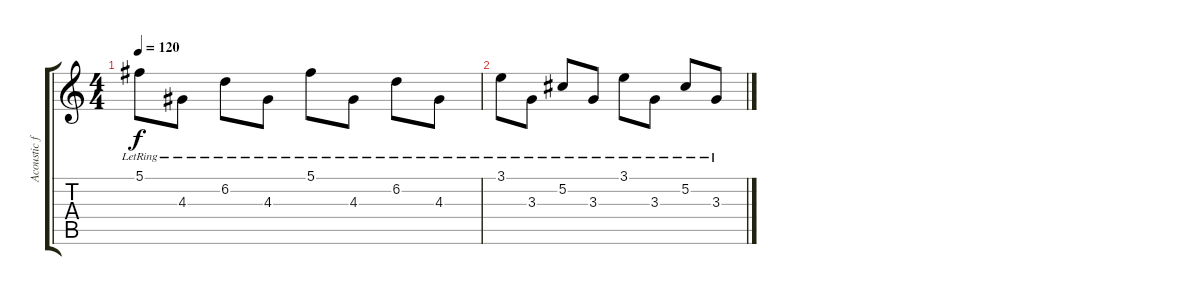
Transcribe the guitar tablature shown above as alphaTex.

\track ("Acoustic fill" "Acoustic f") {instrument acousticguitarsteel}
\staff {score tabs}
\tuning (Db4 Ab3 E3 B2 Gb2 B1) {hide}
\ts (4 4)
\tempo 120
\clef g2
\ks c
5.1{lr}.8{dy f} 4.3{lr}.8 6.2{lr}.8 4.3{lr}.8 5.1{lr}.8 4.3{lr}.8 6.2{lr}.8 4.3{lr}.8 |
3.1{lr}.8 3.3{lr}.8 5.2{lr}.8 3.3{lr}.8 3.1{lr}.8 3.3{lr}.8 5.2{lr}.8 3.3{lr}.8
